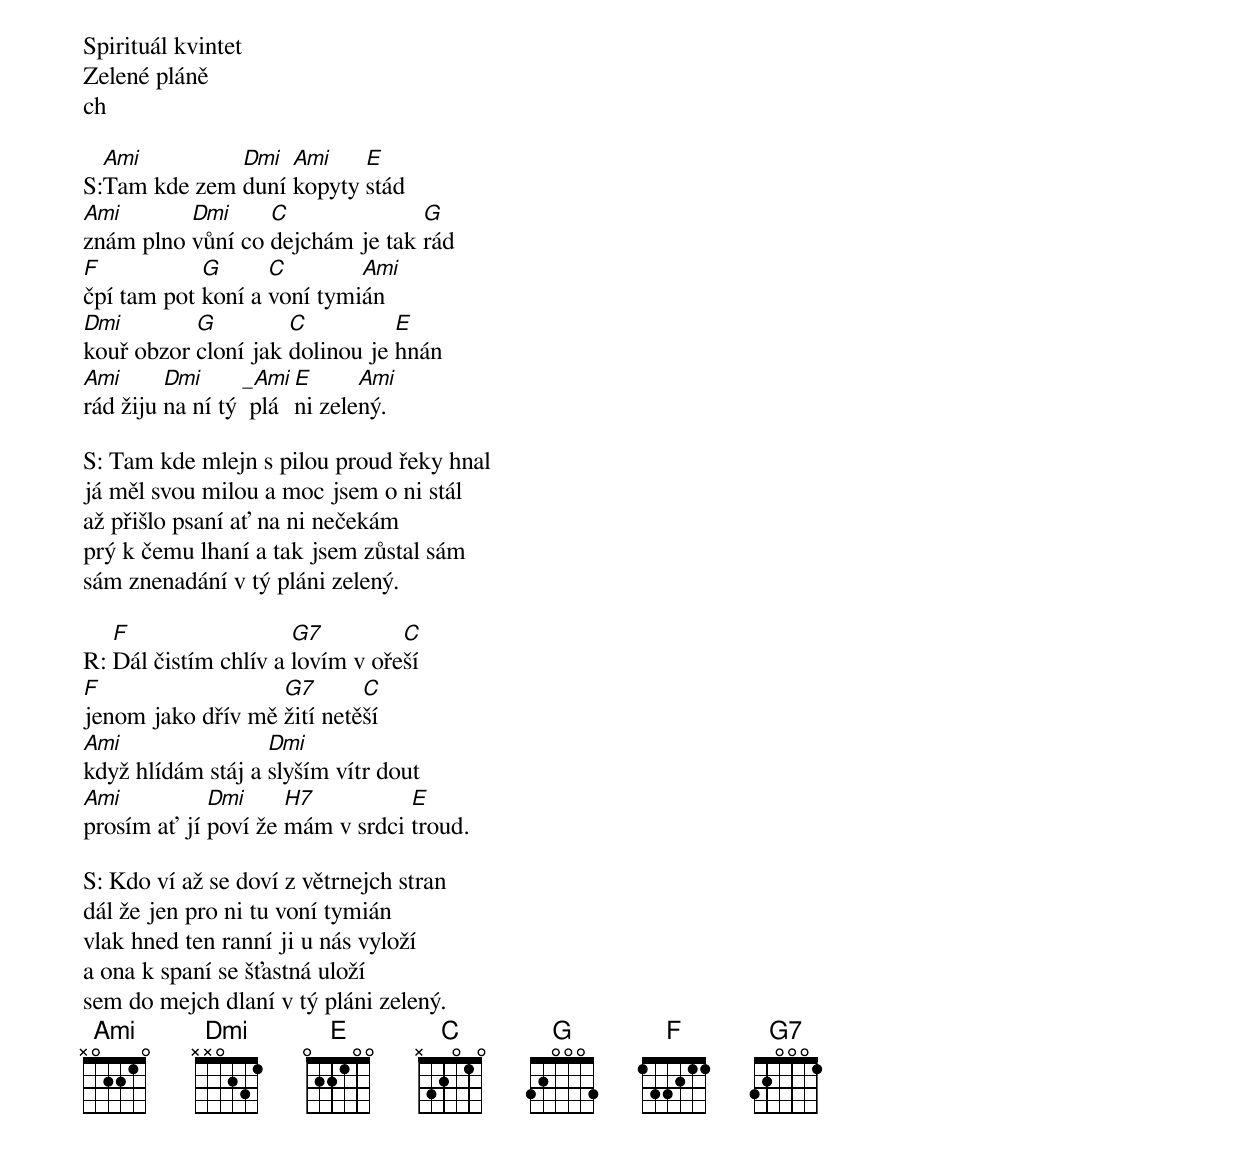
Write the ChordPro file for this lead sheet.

Spirituál kvintet
Zelené pláně
ch

S:[Ami]Tam kde zem [Dmi]duní [Ami]kopyty [E]stád
[Ami]znám plno [Dmi]vůní co [C]dejchám je tak [G]rád
[F]čpí tam pot [G]koní a [C]voní tymi[Ami]án
[Dmi]kouř obzor [G]cloní jak [C]dolinou je [E]hnán
[Ami]rád žiju [Dmi]na ní tý [_Ami] plá[E]ni zele[Ami]ný.

S: Tam kde mlejn s pilou proud řeky hnal
já měl svou milou a moc jsem o ni stál
až přišlo psaní ať na ni nečekám
prý k čemu lhaní a tak jsem zůstal sám
sám znenadání v tý pláni zelený.

R: [F]Dál čistím chlív a [G7]lovím v oře[C]ší
[F]jenom jako dřív mě [G7]žití netě[C]ší
[Ami]když hlídám stáj a [Dmi]slyším vítr dout
[Ami]prosím ať jí [Dmi]poví že [H7]mám v srdci [E]troud.

S: Kdo ví až se doví z větrnejch stran
dál že jen pro ni tu voní tymián
vlak hned ten ranní ji u nás vyloží
a ona k spaní se šťastná uloží
sem do mejch dlaní v tý pláni zelený.
